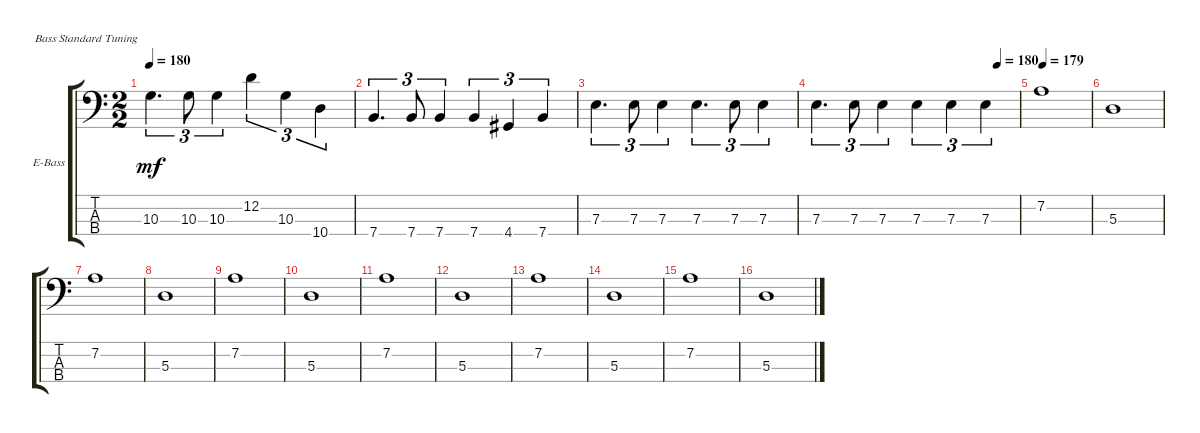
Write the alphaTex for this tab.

\defaultSystemsLayout 4
\bracketExtendMode groupsimilarinstruments
\firstSystemTrackNameOrientation horizontal
\otherSystemsTrackNameOrientation horizontal
\track ("Electric Bass" "E-Bass") {instrument electricbassfinger}
\staff {score tabs}
\tuning (G2 D2 A1 E1)
\ts (2 2)
\tempo 180
\clef f4
\ks c
10.3.4{d tu (3 2) dy mf} 10.3.8{tu (3 2)} 10.3.4{tu (3 2)} 12.2.4{tu (3 2)} 10.3.4{tu (3 2)} 10.4.4{tu (3 2)} |
7.4.4{d tu (3 2)} 7.4.8{tu (3 2)} 7.4.4{tu (3 2)} 7.4.4{tu (3 2)} 4.4.4{tu (3 2)} 7.4.4{tu (3 2)} |
7.3.4{d tu (3 2)} 7.3.8{tu (3 2)} 7.3.4{tu (3 2)} 7.3.4{d tu (3 2)} 7.3.8{tu (3 2)} 7.3.4{tu (3 2)} |
\tempo (180 0.894737)
7.3.4{d tu (3 2)} 7.3.8{tu (3 2)} 7.3.4{tu (3 2)} 7.3.4{tu (3 2)} 7.3.4{tu (3 2)} 7.3.4{tu (3 2)} |
\tempo (179 0.0526316)
7.2.1 |
5.3.1 |
7.2.1 |
5.3.1 |
7.2.1 |
5.3.1 |
7.2.1 |
5.3.1 |
7.2.1 |
5.3.1 |
7.2.1 |
5.3.1
